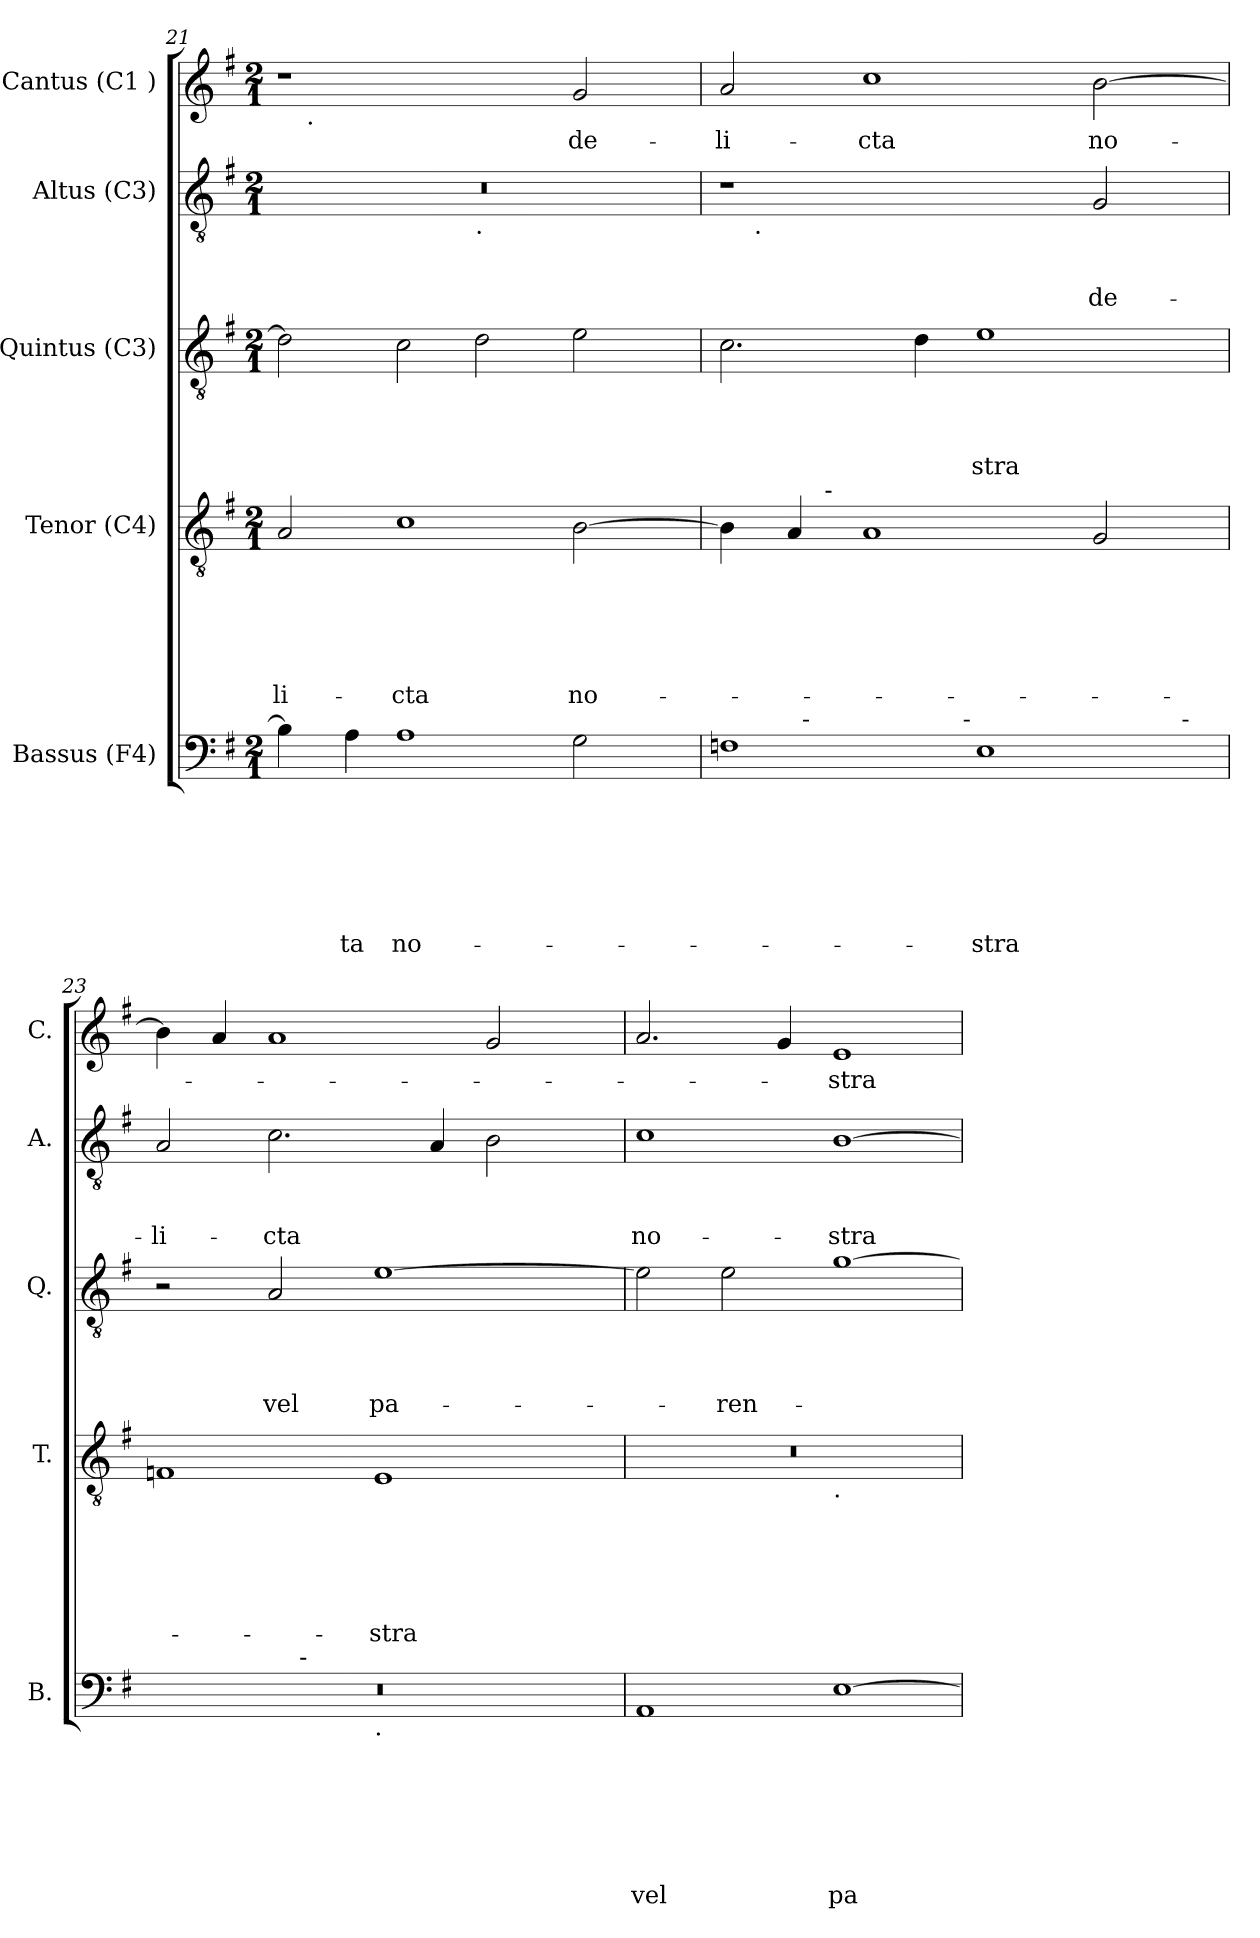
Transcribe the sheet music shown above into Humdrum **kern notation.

**kern	**text	**text	**text	**text	**text	**text	**text	**kern	**text	**text	**text	**text	**text	**text	**kern	**text	**text	**text	**text	**kern	**text	**text	**text	**kern	**text
*part5	*part5	*part5	*part5	*part5	*part5	*part5	*part5	*part4	*part4	*part4	*part4	*part4	*part4	*part4	*part3	*part3	*part3	*part3	*part3	*part2	*part2	*part2	*part2	*part1	*part1
*staff5	*staff5	*staff5	*staff5	*staff5	*staff5	*staff5	*staff5	*staff4	*staff4	*staff4	*staff4	*staff4	*staff4	*staff4	*staff3	*staff3	*staff3	*staff3	*staff3	*staff2	*staff2	*staff2	*staff2	*staff1	*staff1
*I"Bassus (F4)	*	*	*	*	*	*	*	*I"Tenor (C4)	*	*	*	*	*	*	*I"Quintus (C3)	*	*	*	*	*I"Altus (C3)	*	*	*	*I"Cantus (C1 )	*
*I'B.	*	*	*	*	*	*	*	*I'T.	*	*	*	*	*	*	*I'Q.	*	*	*	*	*I'A.	*	*	*	*I'C.	*
*clefF4	*	*	*	*	*	*	*	*clefGv2	*	*	*	*	*	*	*clefGv2	*	*	*	*	*clefGv2	*	*	*	*clefG2	*
*k[f#]	*	*	*	*	*	*	*	*k[f#]	*	*	*	*	*	*	*k[f#]	*	*	*	*	*k[f#]	*	*	*	*k[f#]	*
*G:	*	*	*	*	*	*	*	*G:	*	*	*	*	*	*	*G:	*	*	*	*	*G:	*	*	*	*G:	*
*M2/1	*	*	*	*	*	*	*	*M2/1	*	*	*	*	*	*	*M2/1	*	*	*	*	*M2/1	*	*	*	*M2/1	*
=21	=21	=21	=21	=21	=21	=21	=21	=21	=21	=21	=21	=21	=21	=21	=21	=21	=21	=21	=21	=21	=21	=21	=21	=21	=21
!	!	!	!	!	!	!	!	!	!	!	!	!	!	!LO:LY:b	!	!	!	!	!	!	!	!	!	!	!
*	*	*	*	*	*	*	*	*	*	*	*	*	*	*	*	*	*	*	*	*^	*	*	*	*^	*
4B\]	.	.	.	.	.	.	.	2A/	.	.	.	.	.	-li-	2d\]	.	.	.	.	0r	1ryy	.	.	.	1r	16.ryy	.
!	!	!	!	!	!	!	!	!	!	!	!	!	!	!	!	!	!	!	!	!	!	!	!	!	!	!LO:TX:b:t=.	!
.	.	.	.	.	.	.	.	.	.	.	.	.	.	.	.	.	.	.	.	.	.	.	.	.	.	1ryy	.
!	!	!	!	!	!	!	!LO:LY:b	!	!	!	!	!	!	!	!	!	!	!	!	!	!	!	!	!	!	!	!
4A\	.	.	.	.	.	.	-ta	.	.	.	.	.	.	.	.	.	.	.	.	.	.	.	.	.	.	.	.
!	!	!	!	!	!	!	!LO:LY:b	!	!	!	!	!	!	!LO:LY:b	!	!	!	!	!	!	!	!	!	!	!	!	!
1A	.	.	.	.	.	.	no-	1c	.	.	.	.	.	-cta	2c\	.	.	.	.	.	.	.	.	.	.	.	.
!	!	!	!	!	!	!	!	!	!	!	!	!	!	!	!	!	!	!	!	!	!LO:TX:b:t=.	!	!	!	!	!	!
.	.	.	.	.	.	.	.	.	.	.	.	.	.	.	2d\	.	.	.	.	.	1ryy	.	.	.	2ryy	.	.
.	.	.	.	.	.	.	.	.	.	.	.	.	.	.	.	.	.	.	.	.	.	.	.	.	.	2ryy	.
!	!	!	!	!	!	!	!	!	!	!	!	!	!	!LO:LY:b	!	!	!	!	!	!	!	!	!	!	!	!	!LO:LY:b
2G\	.	.	.	.	.	.	.	[<2B\	.	.	.	.	.	no-	2e\	.	.	.	.	.	.	.	.	.	2g/	.	de-
.	.	.	.	.	.	.	.	.	.	.	.	.	.	.	.	.	.	.	.	.	.	.	.	.	.	4ryy	.
.	.	.	.	.	.	.	.	.	.	.	.	.	.	.	.	.	.	.	.	.	.	.	.	.	.	8ryy	.
.	.	.	.	.	.	.	.	.	.	.	.	.	.	.	.	.	.	.	.	.	.	.	.	.	.	32ryy	.
!!LO:LB:g=z
=22	=22	=22	=22	=22	=22	=22	=22	=22	=22	=22	=22	=22	=22	=22	=22	=22	=22	=22	=22	=22	=22	=22	=22	=22	=22	=22	=22
!	!	!	!	!	!	!	!	!	!	!	!	!	!	!	!	!	!	!	!	!	!	!	!	!	!	!	!LO:LY:b
*^	*	*	*	*	*	*	*	*^	*	*	*	*	*	*	*	*	*	*	*	*	*	*	*	*	*	*	*
*	*^	*	*	*	*	*	*	*	*	*	*	*	*	*	*	*	*	*	*	*	*	*	*	*	*	*	*	*	*
*	*	*^	*	*	*	*	*	*	*	*	*	*	*	*	*	*	*	*	*	*	*	*	*	*	*	*	*	*v	*v	*
1Fn	4ryy	2ryy	1ryy	.	.	.	.	.	.	.	4B\]	4ryy	.	.	.	.	.	.	2.c\	.	.	.	.	1r	8ryy	.	.	.	2a/	-li-
!	!	!	!	!	!	!	!	!	!	!	!	!	!	!	!	!	!	!	!	!	!	!	!	!	!LO:TX:b:t=.	!	!	!	!	!
.	.	.	.	.	.	.	.	.	.	.	.	.	.	.	.	.	.	.	.	.	.	.	.	.	1...ryy	.	.	.	.	.
.	32ryy	.	.	.	.	.	.	.	.	.	4A/	16.ryy	.	.	.	.	.	.	.	.	.	.	.	.	.	.	.	.	.	.
!	!LO:TX:a:t=-	!	!	!	!	!	!	!	!	!	!	!	!	!	!	!	!	!	!	!	!	!	!	!	!	!	!	!	!	!
.	1ryy	.	.	.	.	.	.	.	.	.	.	.	.	.	.	.	.	.	.	.	.	.	.	.	.	.	.	.	.	.
!	!	!	!	!	!	!	!	!	!	!	!	!LO:TX:a:t=-	!	!	!	!	!	!	!	!	!	!	!	!	!	!	!	!	!	!
.	.	.	.	.	.	.	.	.	.	.	.	1ryy	.	.	.	.	.	.	.	.	.	.	.	.	.	.	.	.	.	.
!	!	!	!	!	!	!	!	!	!	!	!	!	!	!	!	!	!	!	!	!	!	!	!	!	!	!	!	!	!	!LO:LY:b
.	.	4...ryy	.	.	.	.	.	.	.	.	1A	.	.	.	.	.	.	.	.	.	.	.	.	.	.	.	.	.	1cc	-cta
.	.	.	.	.	.	.	.	.	.	.	.	.	.	.	.	.	.	.	4d\	.	.	.	.	.	.	.	.	.	.	.
!	!	!LO:TX:a:t=-	!	!	!	!	!	!	!	!	!	!	!	!	!	!	!	!	!	!	!	!	!	!	!	!	!	!	!	!
.	.	1ryy	.	.	.	.	.	.	.	.	.	.	.	.	.	.	.	.	.	.	.	.	.	.	.	.	.	.	.	.
!	!	!	!	!	!	!	!	!	!	!LO:LY:b	!	!	!	!	!	!	!	!	!	!	!	!	!LO:LY:b	!	!	!	!	!	!	!
1E	.	.	2ryy	.	.	.	.	.	.	-stra	.	.	.	.	.	.	.	.	1e	.	.	.	-stra	2ryy	.	.	.	.	.	.
.	2ryy	.	.	.	.	.	.	.	.	.	.	.	.	.	.	.	.	.	.	.	.	.	.	.	.	.	.	.	.	.
.	.	.	.	.	.	.	.	.	.	.	.	2ryy	.	.	.	.	.	.	.	.	.	.	.	.	.	.	.	.	.	.
!	!	!	!	!	!	!	!	!	!	!	!	!	!	!	!	!	!	!	!	!	!	!	!	!	!	!	!	!LO:LY:b	!	!LO:LY:b
.	.	.	4ryy	.	.	.	.	.	.	.	2G/	.	.	.	.	.	.	.	.	.	.	.	.	2G/	.	.	.	de-	[>2b\	no-
.	.	.	16.ryy	.	.	.	.	.	.	.	.	.	.	.	.	.	.	.	.	.	.	.	.	.	.	.	.	.	.	.
.	8..ryy	.	.	.	.	.	.	.	.	.	.	.	.	.	.	.	.	.	.	.	.	.	.	.	.	.	.	.	.	.
!	!	!	!LO:TX:a:t=-	!	!	!	!	!	!	!	!	!	!	!	!	!	!	!	!	!	!	!	!	!	!	!	!	!	!	!
.	.	.	8ryy	.	.	.	.	.	.	.	.	8ryy	.	.	.	.	.	.	.	.	.	.	.	.	.	.	.	.	.	.
.	.	32ryy	32ryy	.	.	.	.	.	.	.	.	32ryy	.	.	.	.	.	.	.	.	.	.	.	.	.	.	.	.	.	.
=23	=23	=23	=23	=23	=23	=23	=23	=23	=23	=23	=23	=23	=23	=23	=23	=23	=23	=23	=23	=23	=23	=23	=23	=23	=23	=23	=23	=23	=23	=23
!	!	!	!	!	!	!	!	!	!	!	!	!	!	!	!	!	!	!	!	!	!	!	!	!	!	!	!	!LO:LY:b	!	!
*	*	*v	*v	*	*	*	*	*	*	*	*	*	*	*	*	*	*	*	*	*	*	*	*	*v	*v	*	*	*	*	*
*	*	*	*	*	*	*	*	*	*	*v	*v	*	*	*	*	*	*	*	*	*	*	*	*	*	*	*	*	*
0r	2ryy	1ryy	.	.	.	.	.	.	.	1Fn	.	.	.	.	.	.	2r	.	.	.	.	2A/	.	.	-li-	4b\]	.
.	.	.	.	.	.	.	.	.	.	.	.	.	.	.	.	.	.	.	.	.	.	.	.	.	.	4a/	.
!	!	!	!	!	!	!	!	!	!	!	!	!	!	!	!	!	!	!	!	!	!LO:LY:b	!	!	!	!LO:LY:b	!	!
.	16.ryy	.	.	.	.	.	.	.	.	.	.	.	.	.	.	.	2A/	.	.	.	vel	2.c\	.	.	-cta	1a	.
!	!LO:TX:a:t=-	!	!	!	!	!	!	!	!	!	!	!	!	!	!	!	!	!	!	!	!	!	!	!	!	!	!
.	1ryy	.	.	.	.	.	.	.	.	.	.	.	.	.	.	.	.	.	.	.	.	.	.	.	.	.	.
!	!	!LO:TX:b:t=.	!	!	!	!	!	!	!	!	!	!	!	!	!	!	!	!	!	!	!	!	!	!	!	!	!
!	!	!	!	!	!	!	!	!	!	!	!	!	!	!	!	!LO:LY:b	!	!	!	!	!LO:LY:b	!	!	!	!	!	!
.	.	1ryy	.	.	.	.	.	.	.	1E	.	.	.	.	.	-stra	[>1e	.	.	.	pa-	.	.	.	.	.	.
.	.	.	.	.	.	.	.	.	.	.	.	.	.	.	.	.	.	.	.	.	.	4A/	.	.	.	.	.
.	.	.	.	.	.	.	.	.	.	.	.	.	.	.	.	.	.	.	.	.	.	2B\	.	.	.	2g/	.
.	4ryy	.	.	.	.	.	.	.	.	.	.	.	.	.	.	.	.	.	.	.	.	.	.	.	.	.	.
.	8ryy	.	.	.	.	.	.	.	.	.	.	.	.	.	.	.	.	.	.	.	.	.	.	.	.	.	.
.	32ryy	.	.	.	.	.	.	.	.	.	.	.	.	.	.	.	.	.	.	.	.	.	.	.	.	.	.
=24	=24	=24	=24	=24	=24	=24	=24	=24	=24	=24	=24	=24	=24	=24	=24	=24	=24	=24	=24	=24	=24	=24	=24	=24	=24	=24	=24
!	!	!	!	!	!	!	!	!	!LO:LY:b	!	!	!	!	!	!	!	!	!	!	!	!	!	!	!	!LO:LY:b	!	!
*v	*v	*v	*	*	*	*	*	*	*	*^	*	*	*	*	*	*	*	*	*	*	*	*	*	*	*	*	*
1AA	.	.	.	.	.	.	vel	0r	1ryy	.	.	.	.	.	.	2e\]	.	.	.	.	1c	.	.	no-	2.a/	.
!	!	!	!	!	!	!	!	!	!	!	!	!	!	!	!	!	!	!	!	!LO:LY:b	!	!	!	!	!	!
.	.	.	.	.	.	.	.	.	.	.	.	.	.	.	.	2e\	.	.	.	-ren-	.	.	.	.	.	.
.	.	.	.	.	.	.	.	.	.	.	.	.	.	.	.	.	.	.	.	.	.	.	.	.	4g/	.
!	!	!	!	!	!	!	!	!	!LO:TX:b:t=.	!	!	!	!	!	!	!	!	!	!	!	!	!	!	!	!	!
!	!	!	!	!	!	!	!LO:LY:b	!	!	!	!	!	!	!	!	!	!	!	!	!	!	!	!	!LO:LY:b	!	!LO:LY:b
[>1E	.	.	.	.	.	.	pa-	.	1ryy	.	.	.	.	.	.	[>1g	.	.	.	.	[>1B	.	.	-stra	1e	-stra
*	*	*	*	*	*	*	*	*v	*v	*	*	*	*	*	*	*	*	*	*	*	*	*	*	*	*	*
=	=	=	=	=	=	=	=	=	=	=	=	=	=	=	=	=	=	=	=	=	=	=	=	=	=
*-	*-	*-	*-	*-	*-	*-	*-	*-	*-	*-	*-	*-	*-	*-	*-	*-	*-	*-	*-	*-	*-	*-	*-	*-	*-
